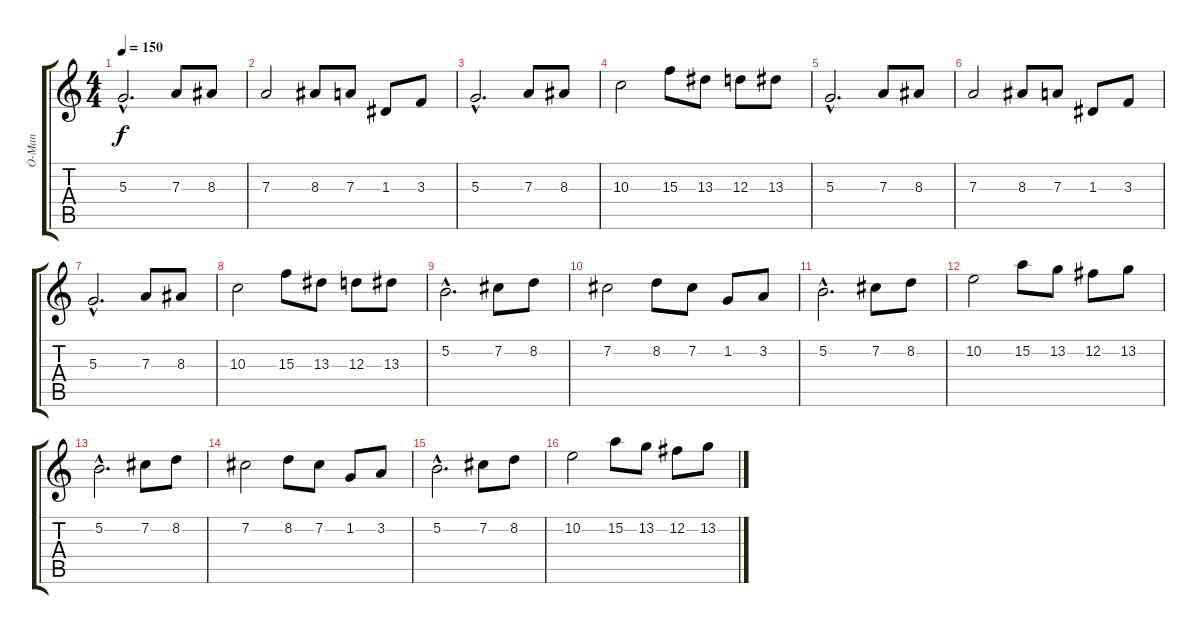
\track ("O-Man" "O-Man") {instrument distortionguitar}
\staff {score tabs}
\tuning (B3 Gb3 D3 A2 E2 B1) {hide}
\ts (4 4)
\tempo 150
\clef g2
\ks c
5.3{hac}.2{d dy f} 7.3.8 8.3.8 |
7.3.2 8.3.8 7.3.8 1.3.8 3.3.8 |
5.3{hac}.2{d} 7.3.8 8.3.8 |
10.3.2 15.3.8 13.3.8 12.3.8 13.3.8 |
5.3{hac}.2{d} 7.3.8 8.3.8 |
7.3.2 8.3.8 7.3.8 1.3.8 3.3.8 |
5.3{hac}.2{d} 7.3.8 8.3.8 |
10.3.2 15.3.8 13.3.8 12.3.8 13.3.8 |
5.2{hac}.2{d} 7.2.8 8.2.8 |
7.2.2 8.2.8 7.2.8 1.2.8 3.2.8 |
5.2{hac}.2{d} 7.2.8 8.2.8 |
10.2.2 15.2.8 13.2.8 12.2.8 13.2.8 |
5.2{hac}.2{d} 7.2.8 8.2.8 |
7.2.2 8.2.8 7.2.8 1.2.8 3.2.8 |
5.2{hac}.2{d} 7.2.8 8.2.8 |
10.2.2 15.2.8 13.2.8 12.2.8 13.2.8
